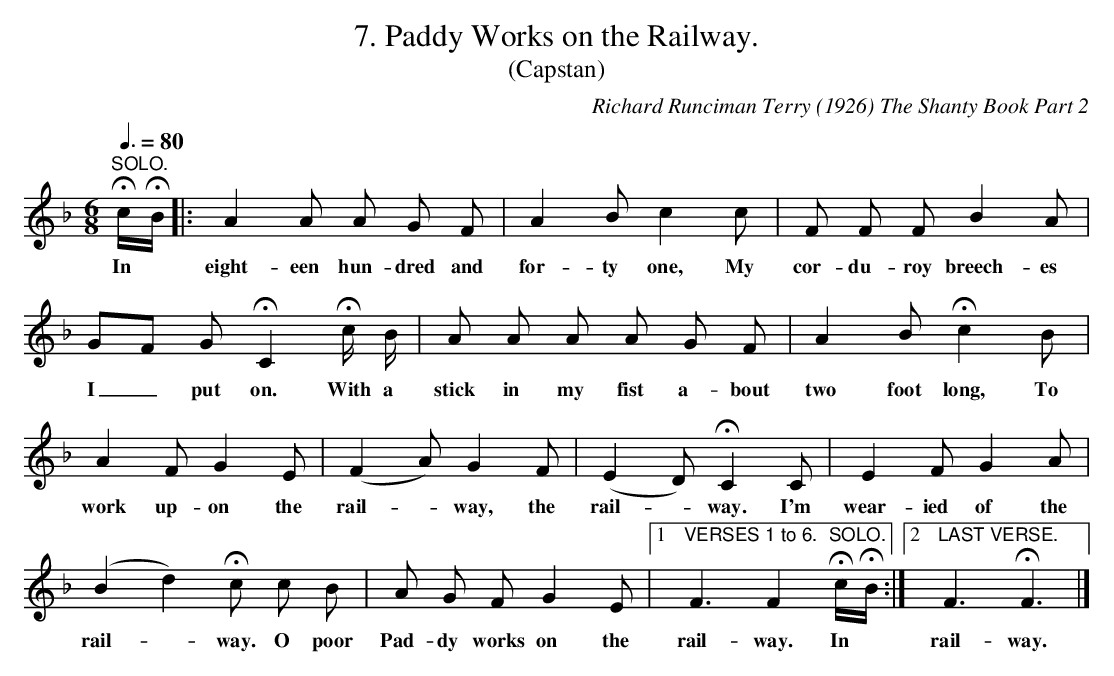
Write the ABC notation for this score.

X:1
T:7. Paddy Works on the Railway.
T:(Capstan)
C:Richard Runciman Terry (1926) The Shanty Book Part 2
L:1/8
Q:3/8=80
M:6/8
K:F
"^SOLO." !fermata! c/!fermata!B/ |: A2 A A G F| A2 B c2 c | F F F B2 A | GF G !fermata! C2 !fermata! c/ B/|
w: In | eight-een hun-dred and | for-ty one, My | cor-du-roy breech-es | I_ put on. With a
A A A A G F | A2 B !fermata!c2 B | A2 F G2 E |
w: stick in my fist a-bout | two foot long, To | work up-on the |
(F2 A) G2 F | (E2 D) !fermata! C2 C | E2 F G2 A |
w: rail-*way, the rail-*way. I'm wear-ied of the |
(B2 d2) !fermata! c c B | A G F G2 E |1"VERSES 1 to 6." F3 F2 "^SOLO." !fermata!c/!fermata!B/ :|2  "LAST VERSE." F3 !fermata! F3 |]
w: rail-*way. O poor | Pad-dy works on the | rail-way. In | rail-way.|
